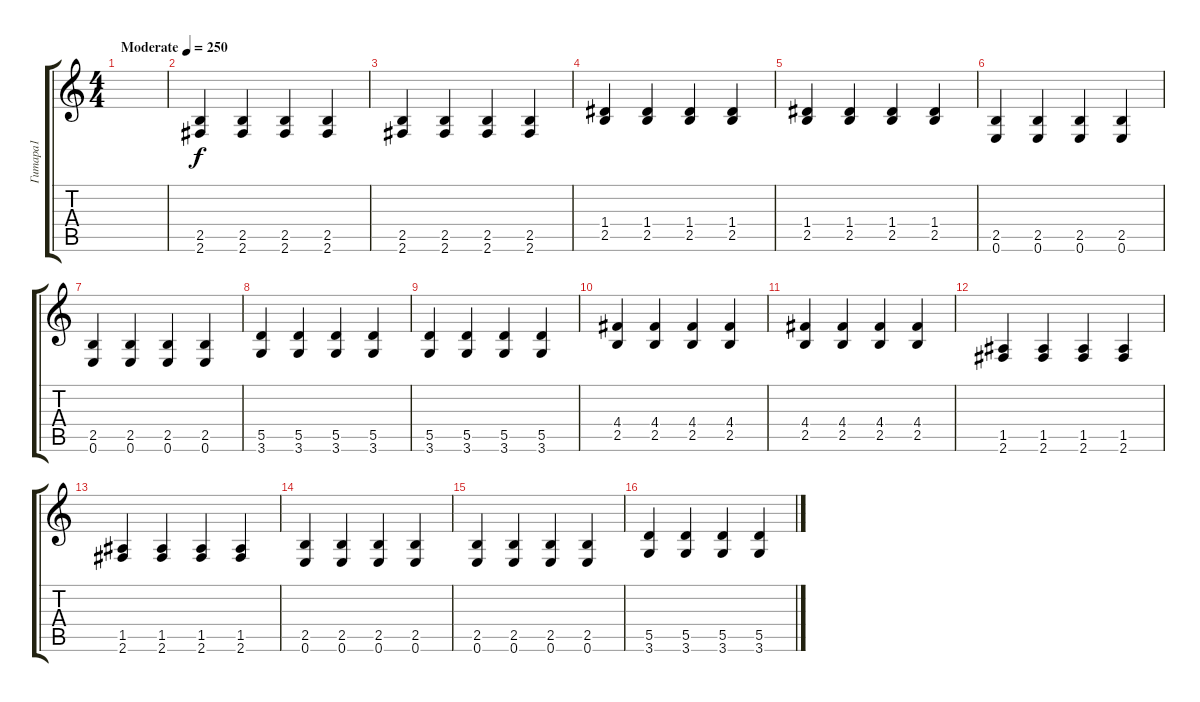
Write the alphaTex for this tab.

\track ("Гитара1" "Гитара1") {instrument distortionguitar}
\staff {score tabs}
\tuning (E4 B3 G3 D3 A2 E2) {hide}
\ts (4 4)
\tempo (250 "Moderate")
\clef g2
\ks c
|
(2.5 2.6).4{txt ""} (2.5 2.6).4 (2.5 2.6).4 (2.5 2.6).4 |
(2.5 2.6).4 (2.5 2.6).4 (2.5 2.6).4 (2.5 2.6).4 |
(1.4 2.5).4 (1.4 2.5).4 (1.4 2.5).4 (1.4 2.5).4 |
(1.4 2.5).4 (1.4 2.5).4 (1.4 2.5).4 (1.4 2.5).4 |
(2.5 0.6).4 (2.5 0.6).4 (2.5 0.6).4 (2.5 0.6).4 |
(2.5 0.6).4 (2.5 0.6).4 (2.5 0.6).4 (2.5 0.6).4 |
(5.5 3.6).4 (5.5 3.6).4 (5.5 3.6).4 (5.5 3.6).4 |
(5.5 3.6).4 (5.5 3.6).4 (5.5 3.6).4 (5.5 3.6).4 |
(4.4 2.5).4 (4.4 2.5).4 (4.4 2.5).4 (4.4 2.5).4 |
(4.4 2.5).4 (4.4 2.5).4 (4.4 2.5).4 (4.4 2.5).4 |
(1.5 2.6).4 (1.5 2.6).4 (1.5 2.6).4 (1.5 2.6).4 |
(1.5 2.6).4 (1.5 2.6).4 (1.5 2.6).4 (1.5 2.6).4 |
(2.5 0.6).4 (2.5 0.6).4 (2.5 0.6).4 (2.5 0.6).4 |
(2.5 0.6).4 (2.5 0.6).4 (2.5 0.6).4 (2.5 0.6).4 |
(5.5 3.6).4 (5.5 3.6).4 (5.5 3.6).4 (5.5 3.6).4
